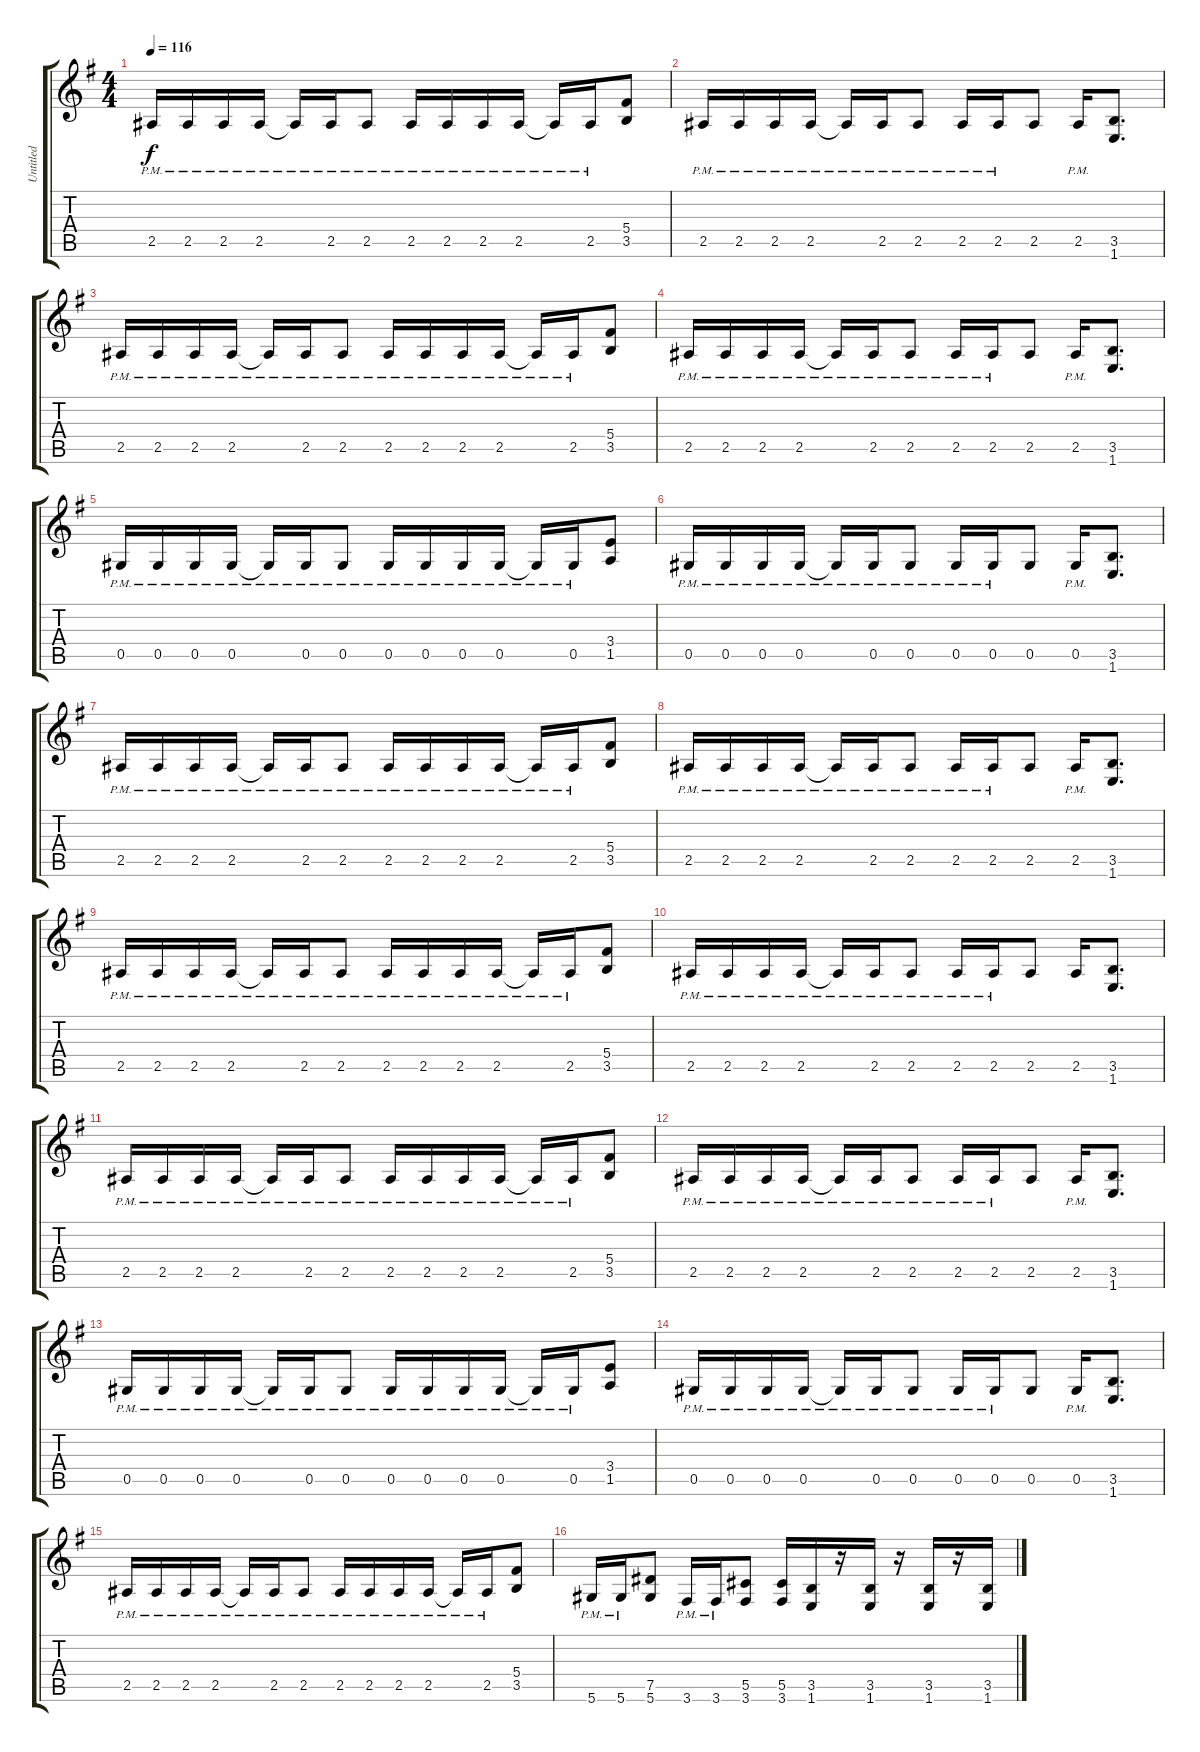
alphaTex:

\track ("Untitled" "Untitled") {instrument distortionguitar}
\staff {score tabs}
\tuning (Eb4 Bb3 Gb3 Db3 Ab2 Eb2) {hide}
\ts (4 4)
\tempo 116
\clef g2
\ks g
2.5{pm}.16{dy f} 2.5{pm}.16 2.5{pm}.16 2.5{pm}.16 2.5{pm t}.16 2.5{pm}.16 2.5{pm}.8 2.5{pm}.16 2.5{pm}.16 2.5{pm}.16 2.5{pm}.16 2.5{pm t}.16 2.5{pm}.16 (5.4 3.5).8 |
2.5{pm}.16 2.5{pm}.16 2.5{pm}.16 2.5{pm}.16 2.5{pm t}.16 2.5{pm}.16 2.5{pm}.8 2.5{pm}.16 2.5{pm}.16 2.5.8 2.5{pm}.16 (3.5 1.6).8{d} |
2.5{pm}.16 2.5{pm}.16 2.5{pm}.16 2.5{pm}.16 2.5{pm t}.16 2.5{pm}.16 2.5{pm}.8 2.5{pm}.16 2.5{pm}.16 2.5{pm}.16 2.5{pm}.16 2.5{pm t}.16 2.5{pm}.16 (5.4 3.5).8 |
2.5{pm}.16 2.5{pm}.16 2.5{pm}.16 2.5{pm}.16 2.5{pm t}.16 2.5{pm}.16 2.5{pm}.8 2.5{pm}.16 2.5{pm}.16 2.5.8 2.5{pm}.16 (3.5 1.6).8{d} |
0.5{pm}.16 0.5{pm}.16 0.5{pm}.16 0.5{pm}.16 0.5{pm t}.16 0.5{pm}.16 0.5{pm}.8 0.5{pm}.16 0.5{pm}.16 0.5{pm}.16 0.5{pm}.16 0.5{pm t}.16 0.5{pm}.16 (3.4 1.5).8 |
0.5{pm}.16 0.5{pm}.16 0.5{pm}.16 0.5{pm}.16 0.5{pm t}.16 0.5{pm}.16 0.5{pm}.8 0.5{pm}.16 0.5{pm}.16 0.5.8 0.5{pm}.16 (3.5 1.6).8{d} |
2.5{pm}.16 2.5{pm}.16 2.5{pm}.16 2.5{pm}.16 2.5{pm t}.16 2.5{pm}.16 2.5{pm}.8 2.5{pm}.16 2.5{pm}.16 2.5{pm}.16 2.5{pm}.16 2.5{pm t}.16 2.5{pm}.16 (5.4 3.5).8 |
2.5{pm}.16 2.5{pm}.16 2.5{pm}.16 2.5{pm}.16 2.5{pm t}.16 2.5{pm}.16 2.5{pm}.8 2.5{pm}.16 2.5{pm}.16 2.5.8 2.5{pm}.16 (3.5 1.6).8{d} |
2.5{pm}.16 2.5{pm}.16 2.5{pm}.16 2.5{pm}.16 2.5{pm t}.16 2.5{pm}.16 2.5{pm}.8 2.5{pm}.16 2.5{pm}.16 2.5{pm}.16 2.5{pm}.16 2.5{pm t}.16 2.5{pm}.16 (5.4 3.5).8 |
2.5{pm}.16 2.5{pm}.16 2.5{pm}.16 2.5{pm}.16 2.5{pm t}.16 2.5{pm}.16 2.5{pm}.8 2.5{pm}.16 2.5{pm}.16 2.5.8 2.5.16 (3.5 1.6).8{d} |
2.5{pm}.16 2.5{pm}.16 2.5{pm}.16 2.5{pm}.16 2.5{pm t}.16 2.5{pm}.16 2.5{pm}.8 2.5{pm}.16 2.5{pm}.16 2.5{pm}.16 2.5{pm}.16 2.5{pm t}.16 2.5{pm}.16 (5.4 3.5).8 |
2.5{pm}.16 2.5{pm}.16 2.5{pm}.16 2.5{pm}.16 2.5{pm t}.16 2.5{pm}.16 2.5{pm}.8 2.5{pm}.16 2.5{pm}.16 2.5.8 2.5{pm}.16 (3.5 1.6).8{d} |
0.5{pm}.16 0.5{pm}.16 0.5{pm}.16 0.5{pm}.16 0.5{pm t}.16 0.5{pm}.16 0.5{pm}.8 0.5{pm}.16 0.5{pm}.16 0.5{pm}.16 0.5{pm}.16 0.5{pm t}.16 0.5{pm}.16 (3.4 1.5).8 |
0.5{pm}.16 0.5{pm}.16 0.5{pm}.16 0.5{pm}.16 0.5{pm t}.16 0.5{pm}.16 0.5{pm}.8 0.5{pm}.16 0.5{pm}.16 0.5.8 0.5{pm}.16 (3.5 1.6).8{d} |
2.5{pm}.16 2.5{pm}.16 2.5{pm}.16 2.5{pm}.16 2.5{pm t}.16 2.5{pm}.16 2.5{pm}.8 2.5{pm}.16 2.5{pm}.16 2.5{pm}.16 2.5{pm}.16 2.5{pm t}.16 2.5{pm}.16 (5.4 3.5).8 |
5.6{pm}.16 5.6{pm}.16 (7.5 5.6).8 3.6{pm}.16 3.6{pm}.16 (5.5 3.6).8 (5.5 3.6).16 (3.5 1.6).16 r.16 (3.5 1.6).16 r.16 (3.5 1.6).16 r.16 (3.5 1.6).16
